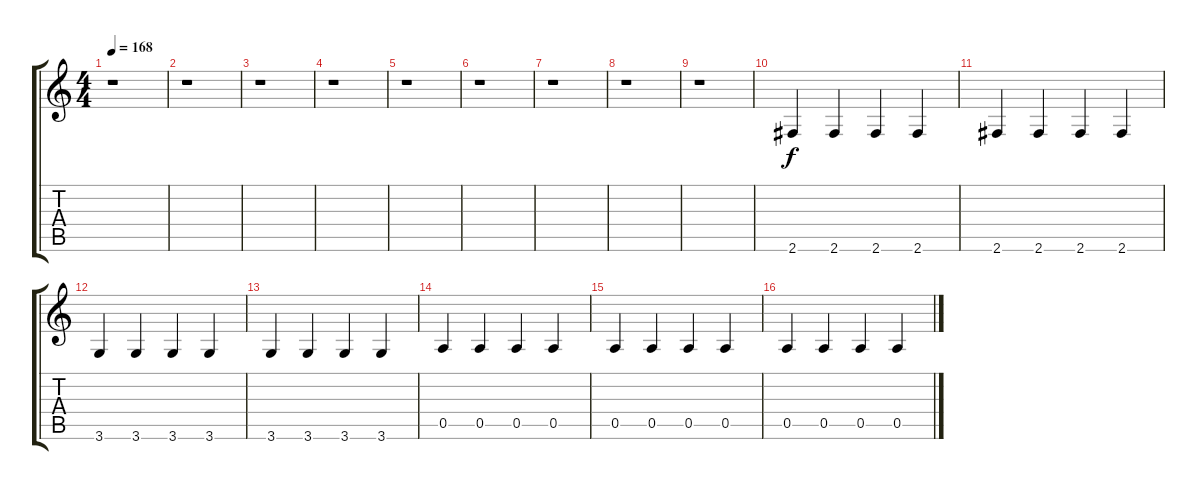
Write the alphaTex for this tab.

\track "" {instrument electricbassfinger}
\staff {score tabs}
\tuning (E4 B3 G3 D3 A2 E2) {hide}
\ts (4 4)
\tempo 168
\clef g2
\ks c
r.1{dy f} |
r.1 |
r.1 |
r.1 |
r.1 |
r.1 |
r.1 |
r.1 |
r.1 |
2.6.4 2.6.4 2.6.4 2.6.4 |
2.6.4 2.6.4 2.6.4 2.6.4 |
3.6.4 3.6.4 3.6.4 3.6.4 |
3.6.4 3.6.4 3.6.4 3.6.4 |
0.5.4 0.5.4 0.5.4 0.5.4 |
0.5.4 0.5.4 0.5.4 0.5.4 |
0.5.4 0.5.4 0.5.4 0.5.4
